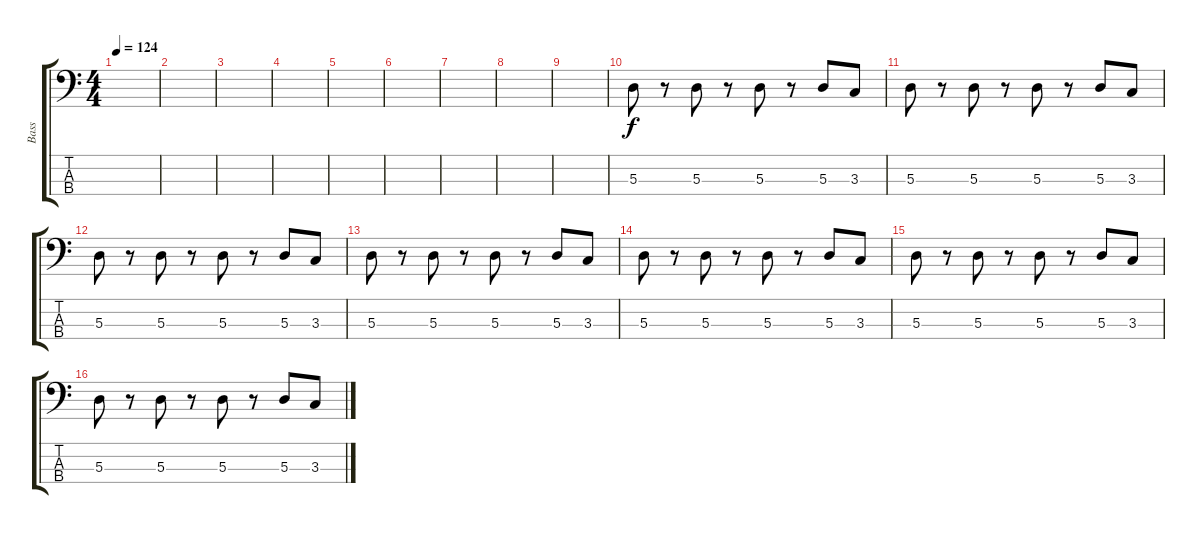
\track ("Bass" "Bass") {instrument electricbasspick}
\staff {score tabs}
\tuning (G2 D2 A1 D1) {hide}
\ts (4 4)
\tempo 124
\clef f4
\ks c
|
|
|
|
|
|
|
|
|
5.3.8 r.8 5.3.8 r.8 5.3.8 r.8 5.3.8 3.3.8 |
5.3.8 r.8 5.3.8 r.8 5.3.8 r.8 5.3.8 3.3.8 |
5.3.8 r.8 5.3.8 r.8 5.3.8 r.8 5.3.8 3.3.8 |
5.3.8 r.8 5.3.8 r.8 5.3.8 r.8 5.3.8 3.3.8 |
5.3.8 r.8 5.3.8 r.8 5.3.8 r.8 5.3.8 3.3.8 |
5.3.8 r.8 5.3.8 r.8 5.3.8 r.8 5.3.8 3.3.8 |
5.3.8 r.8 5.3.8 r.8 5.3.8 r.8 5.3.8 3.3.8
